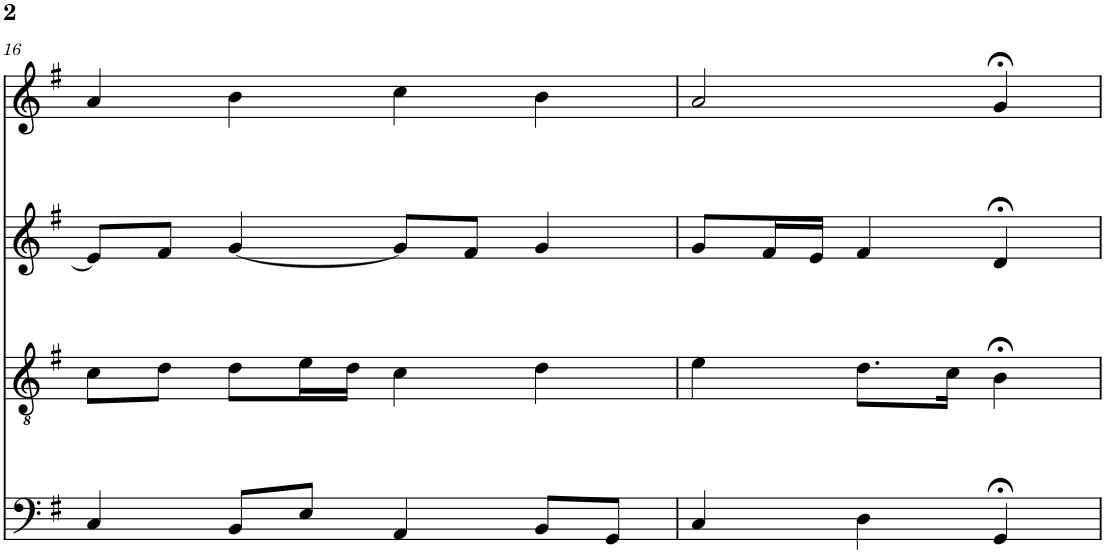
**kern	**kern	**kern	**kern
*part4	*part3	*part2	*part1
*staff4	*staff3	*staff2	*staff1
*I"bass	*I"tenor	*I"alto	*I"soprn
!!LO:PB:g=z
*clefF4	*clefGv2	*clefG2	*clefG2
*k[f#]	*k[f#]	*k[f#]	*k[f#]
*G:	*G:	*G:	*G:
*M4/4	*M4/4	*M4/4	*M4/4
=16	=16	=16	=16
4C/	8c\L	8e/L]	4a/
.	8d\J	8f#/J	.
8BB/L	8d\L	[4g/	4b\
8E/J	16e\L	.	.
.	16d\JJ	.	.
4AA/	4c\	8g/L]	4cc\
.	.	8f#/J	.
8BB/L	4d\	4g/	4b\
8GG/J	.	.	.
=17	=17	=17	=17
4C/	4e\	8g/L	2a/
.	.	16f#/L	.
.	.	16e/JJ	.
4D\	8.d\L	4f#/	.
.	16c\Jk	.	.
4GG;</	4B;<\	4d;</	4g;</
=	=	=	=
*-	*-	*-	*-
